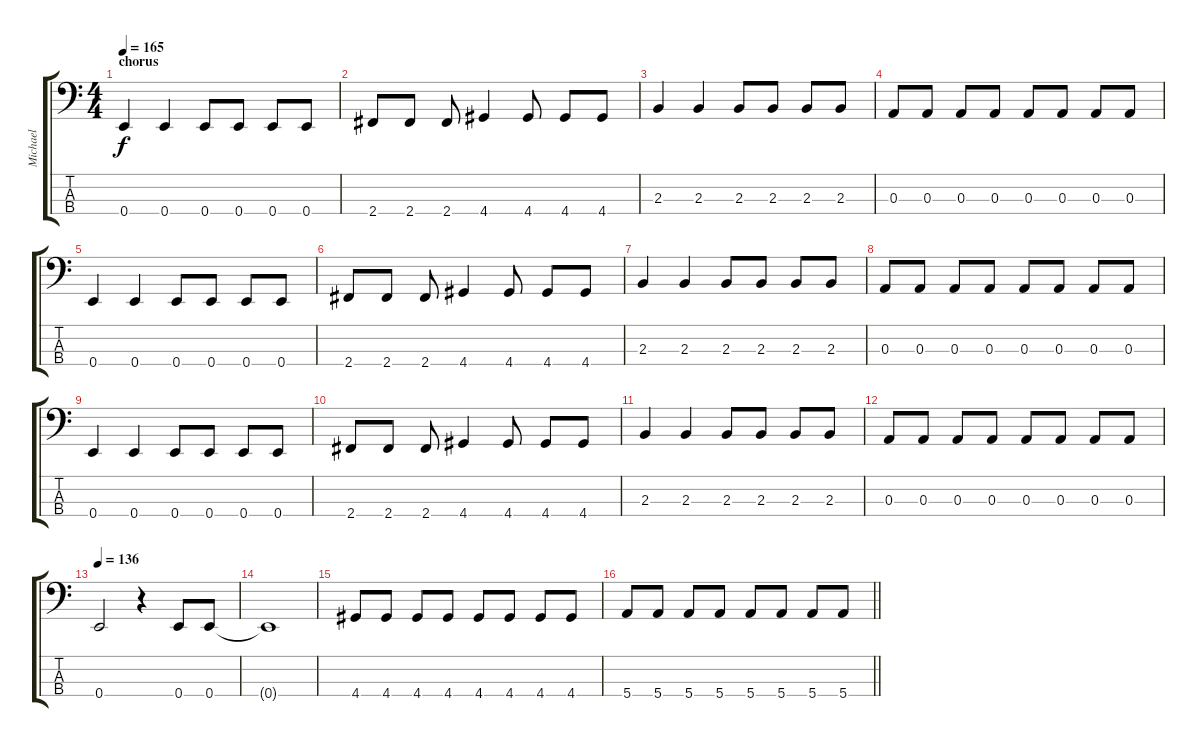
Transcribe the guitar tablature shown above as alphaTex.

\track ("Michael" "Michael") {instrument electricbassfinger}
\staff {score tabs}
\tuning (G2 D2 A1 E1) {hide}
\ts (4 4)
\section ("" "chorus")
\tempo 165
\clef f4
\ks c
0.4.4{dy f} 0.4.4 0.4.8 0.4.8 0.4.8 0.4.8 |
2.4.8 2.4.8 2.4.8 4.4.4 4.4.8 4.4.8 4.4.8 |
2.3.4 2.3.4 2.3.8 2.3.8 2.3.8 2.3.8 |
0.3.8 0.3.8 0.3.8 0.3.8 0.3.8 0.3.8 0.3.8 0.3.8 |
0.4.4 0.4.4 0.4.8 0.4.8 0.4.8 0.4.8 |
2.4.8 2.4.8 2.4.8 4.4.4 4.4.8 4.4.8 4.4.8 |
2.3.4 2.3.4 2.3.8 2.3.8 2.3.8 2.3.8 |
0.3.8 0.3.8 0.3.8 0.3.8 0.3.8 0.3.8 0.3.8 0.3.8 |
0.4.4 0.4.4 0.4.8 0.4.8 0.4.8 0.4.8 |
2.4.8 2.4.8 2.4.8 4.4.4 4.4.8 4.4.8 4.4.8 |
2.3.4 2.3.4 2.3.8 2.3.8 2.3.8 2.3.8 |
0.3.8 0.3.8 0.3.8 0.3.8 0.3.8 0.3.8 0.3.8 0.3.8 |
\tempo 136
0.4.2 r.4 0.4.8 0.4.8 |
0.4{t}.1 |
4.4.8 4.4.8 4.4.8 4.4.8 4.4.8 4.4.8 4.4.8 4.4.8 |
\barLineRight lightlight
5.4.8 5.4.8 5.4.8 5.4.8 5.4.8 5.4.8 5.4.8 5.4.8
